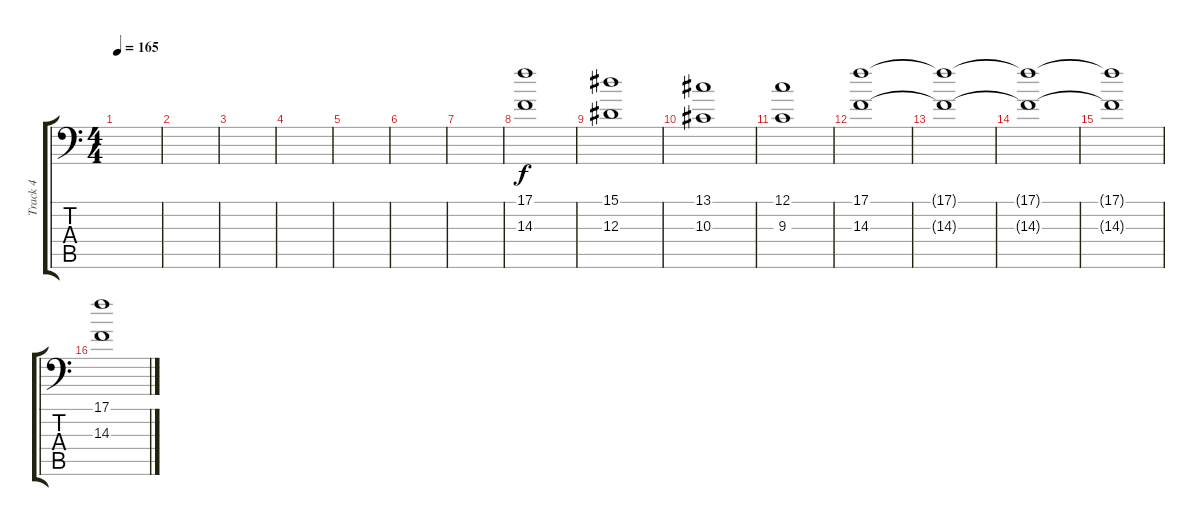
\track ("Track 4" "Track 4") {instrument stringensemble1}
\staff {score tabs}
\tuning (C4 G3 Eb3 Bb2 F2 Bb1) {hide}
\ts (4 4)
\tempo 165
\clef f4
\ks c
|
|
|
|
|
|
|
(17.1 14.3).1 |
(15.1 12.3).1 |
(13.1 10.3).1 |
(12.1 9.3).1 |
(17.1 14.3).1 |
(17.1{t} 14.3{t}).1 |
(17.1{t} 14.3{t}).1 |
(17.1{t} 14.3{t}).1 |
(17.1 14.3).1
